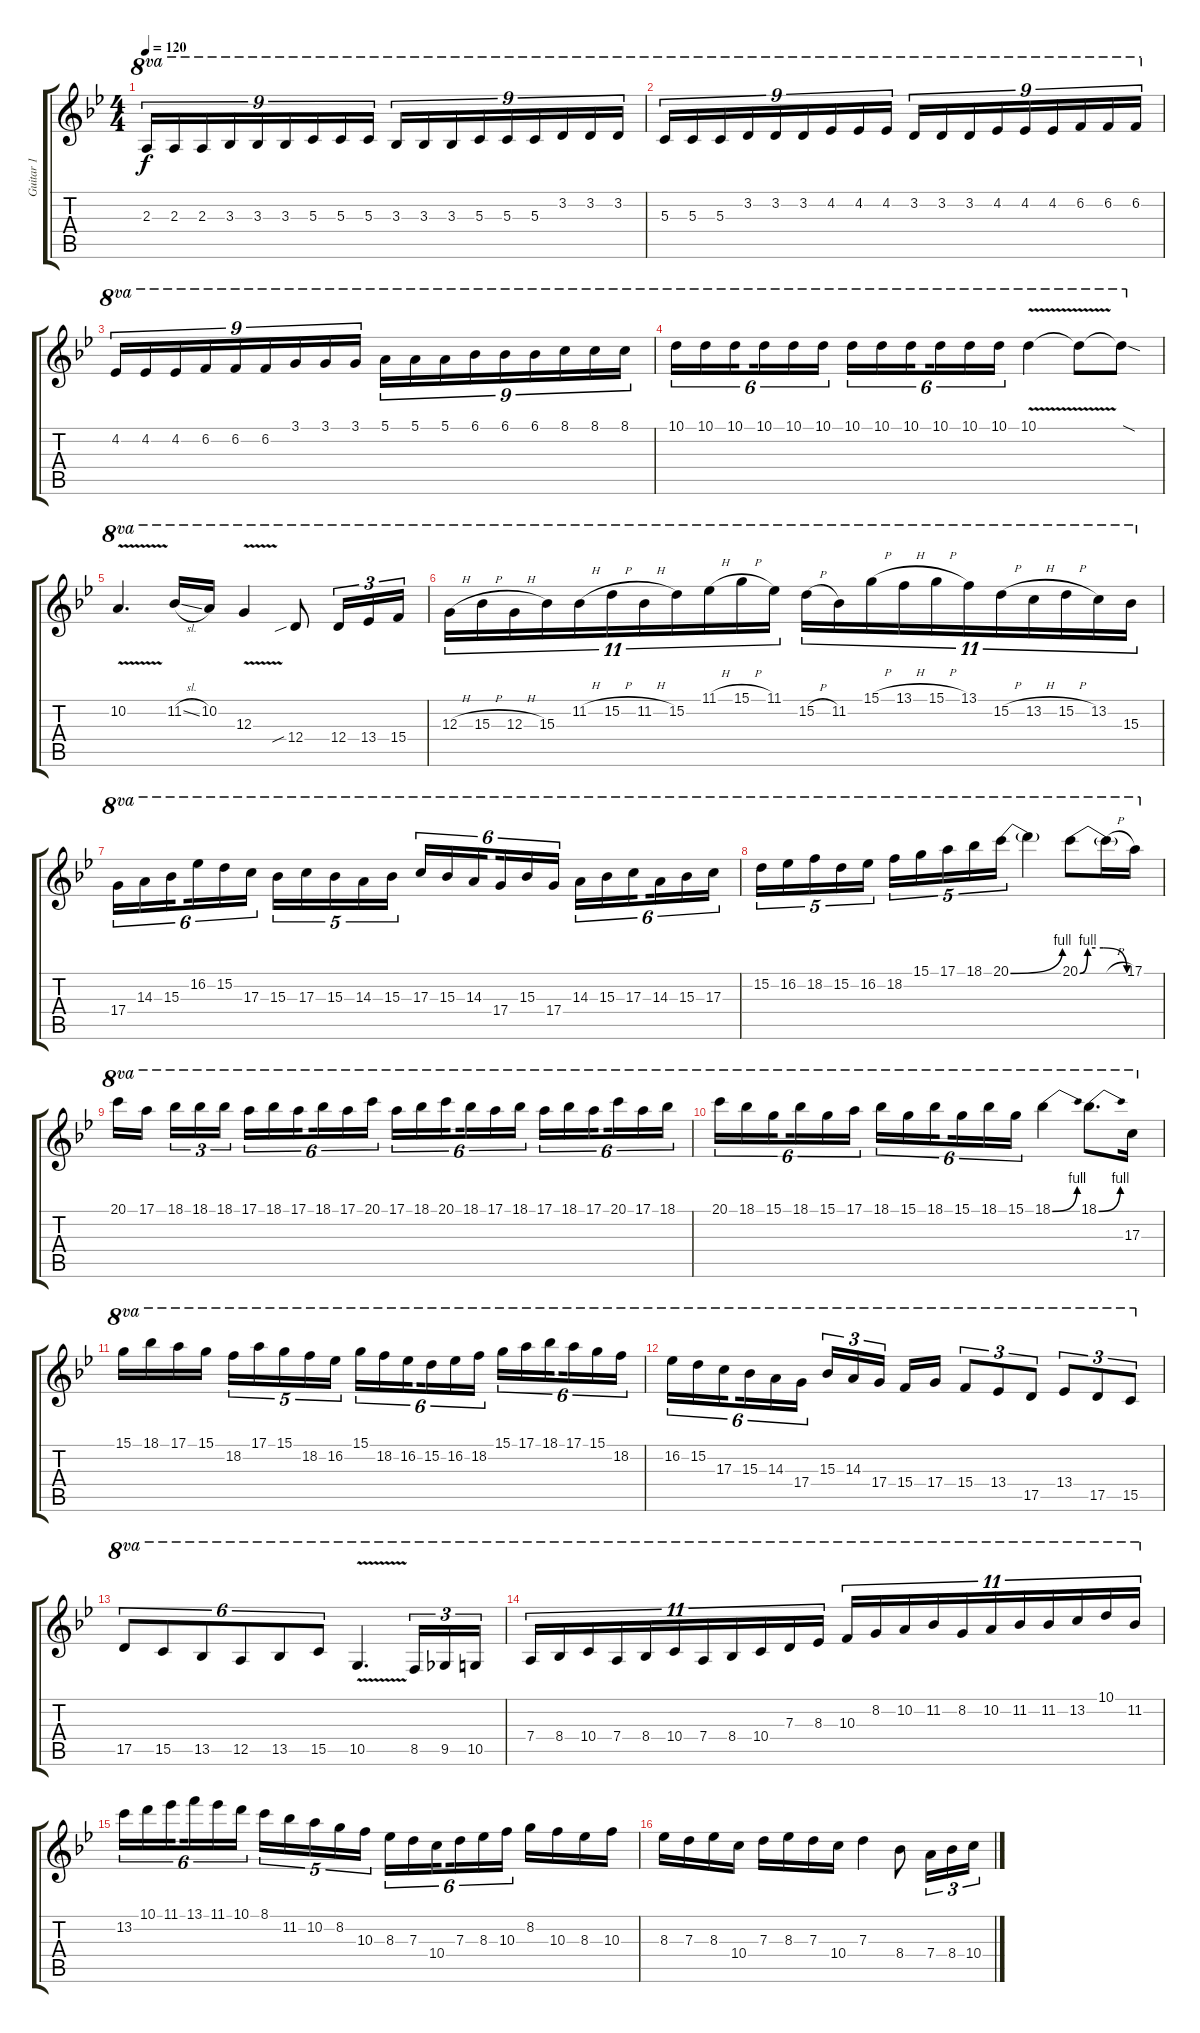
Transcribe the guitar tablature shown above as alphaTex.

\track ("Guitar 1" "Guitar 1") {instrument distortionguitar}
\staff {score tabs}
\tuning (E4 B3 G3 D3 A2 E2) {hide}
\ts (4 4)
\tempo 120
\clef g2
\ks gminor
2.3.16{tu (9 8) ot 8va dy f} 2.3.16{tu (9 8) ot 8va} 2.3.16{tu (9 8) ot 8va} 3.3.16{tu (9 8) ot 8va} 3.3.16{tu (9 8) ot 8va} 3.3.16{tu (9 8) ot 8va} 5.3.16{tu (9 8) ot 8va} 5.3.16{tu (9 8) ot 8va} 5.3.16{tu (9 8) ot 8va} 3.3.16{tu (9 8) ot 8va} 3.3.16{tu (9 8) ot 8va} 3.3.16{tu (9 8) ot 8va} 5.3.16{tu (9 8) ot 8va} 5.3.16{tu (9 8) ot 8va} 5.3.16{tu (9 8) ot 8va} 3.2.16{tu (9 8) ot 8va} 3.2.16{tu (9 8) ot 8va} 3.2.16{tu (9 8) ot 8va} |
5.3.16{tu (9 8) ot 8va} 5.3.16{tu (9 8) ot 8va} 5.3.16{tu (9 8) ot 8va} 3.2.16{tu (9 8) ot 8va} 3.2.16{tu (9 8) ot 8va} 3.2.16{tu (9 8) ot 8va} 4.2.16{tu (9 8) ot 8va} 4.2.16{tu (9 8) ot 8va} 4.2.16{tu (9 8) ot 8va} 3.2.16{tu (9 8) ot 8va} 3.2.16{tu (9 8) ot 8va} 3.2.16{tu (9 8) ot 8va} 4.2.16{tu (9 8) ot 8va} 4.2.16{tu (9 8) ot 8va} 4.2.16{tu (9 8) ot 8va} 6.2.16{tu (9 8) ot 8va} 6.2.16{tu (9 8) ot 8va} 6.2.16{tu (9 8) ot 8va} |
4.2.16{tu (9 8) ot 8va} 4.2.16{tu (9 8) ot 8va} 4.2.16{tu (9 8) ot 8va} 6.2.16{tu (9 8) ot 8va} 6.2.16{tu (9 8) ot 8va} 6.2.16{tu (9 8) ot 8va} 3.1.16{tu (9 8) ot 8va} 3.1.16{tu (9 8) ot 8va} 3.1.16{tu (9 8) ot 8va} 5.1.16{tu (9 8) ot 8va} 5.1.16{tu (9 8) ot 8va} 5.1.16{tu (9 8) ot 8va} 6.1.16{tu (9 8) ot 8va} 6.1.16{tu (9 8) ot 8va} 6.1.16{tu (9 8) ot 8va} 8.1.16{tu (9 8) ot 8va} 8.1.16{tu (9 8) ot 8va} 8.1.16{tu (9 8) ot 8va} |
10.1.16{tu (6 4) ot 8va} 10.1.16{tu (6 4) ot 8va} 10.1.16{tu (6 4) ot 8va beam splitsecondary} 10.1.16{tu (6 4) ot 8va} 10.1.16{tu (6 4) ot 8va} 10.1.16{tu (6 4) ot 8va} 10.1.16{tu (6 4) ot 8va} 10.1.16{tu (6 4) ot 8va} 10.1.16{tu (6 4) ot 8va beam splitsecondary} 10.1.16{tu (6 4) ot 8va} 10.1.16{tu (6 4) ot 8va} 10.1.16{tu (6 4) ot 8va} 10.1{v}.4{ot 8va} 10.1{t}.8{ot 8va} 10.1{sod t}.8{ot 8va} |
10.2{v}.4{d ot 8va} 11.2{sl}.16{ot 8va} 10.2.16{ot 8va} 12.3{v}.4{ot 8va} 12.4{sib}.8{ot 8va} 12.4.16{tu (3 2) ot 8va} 13.4.16{tu (3 2) ot 8va} 15.4.16{tu (3 2) ot 8va} |
12.3{h}.16{tu (11 8) ot 8va} 15.3{h}.16{tu (11 8) ot 8va} 12.3{h}.16{tu (11 8) ot 8va} 15.3.16{tu (11 8) ot 8va} 11.2{h}.16{tu (11 8) ot 8va} 15.2{h}.16{tu (11 8) ot 8va} 11.2{h}.16{tu (11 8) ot 8va} 15.2.16{tu (11 8) ot 8va} 11.1{h}.16{tu (11 8) ot 8va} 15.1{h}.16{tu (11 8) ot 8va} 11.1.16{tu (11 8) ot 8va} 15.2{h}.16{tu (11 8) ot 8va} 11.2.16{tu (11 8) ot 8va} 15.1{h}.16{tu (11 8) ot 8va} 13.1{h}.16{tu (11 8) ot 8va} 15.1{h}.16{tu (11 8) ot 8va} 13.1.16{tu (11 8) ot 8va} 15.2{h}.16{tu (11 8) ot 8va} 13.2{h}.16{tu (11 8) ot 8va} 15.2{h}.16{tu (11 8) ot 8va} 13.2.16{tu (11 8) ot 8va} 15.3.16{tu (11 8) ot 8va} |
17.4.16{tu (6 4) ot 8va} 14.3.16{tu (6 4) ot 8va} 15.3.16{tu (6 4) ot 8va beam splitsecondary} 16.2.16{tu (6 4) ot 8va} 15.2.16{tu (6 4) ot 8va} 17.3.16{tu (6 4) ot 8va} 15.3.16{tu (5 4) ot 8va} 17.3.16{tu (5 4) ot 8va} 15.3.16{tu (5 4) ot 8va} 14.3.16{tu (5 4) ot 8va} 15.3.16{tu (5 4) ot 8va} 17.3.16{tu (6 4) ot 8va} 15.3.16{tu (6 4) ot 8va} 14.3.16{tu (6 4) ot 8va beam splitsecondary} 17.4.16{tu (6 4) ot 8va} 15.3.16{tu (6 4) ot 8va} 17.4.16{tu (6 4) ot 8va} 14.3.16{tu (6 4) ot 8va} 15.3.16{tu (6 4) ot 8va} 17.3.16{tu (6 4) ot 8va beam splitsecondary} 14.3.16{tu (6 4) ot 8va} 15.3.16{tu (6 4) ot 8va} 17.3.16{tu (6 4) ot 8va} |
15.2.16{tu (5 4) ot 8va} 16.2.16{tu (5 4) ot 8va} 18.2.16{tu (5 4) ot 8va} 15.2.16{tu (5 4) ot 8va} 16.2.16{tu (5 4) ot 8va} 18.2.16{tu (5 4) ot 8va} 15.1.16{tu (5 4) ot 8va} 17.1.16{tu (5 4) ot 8va} 18.1.16{tu (5 4) ot 8va} 20.1{be (bend 0 0 60 4)}.16{tu (5 4) ot 8va} 20.1{t}.4{ot 8va} 20.1{be (custom 0 0 10 4 20 4 30 4 60 0)}.8{ot 8va} 20.1{h t}.16{ot 8va} 17.1.16{ot 8va} |
20.1.16{ot 8va} 17.1.16{ot 8va beam splitsecondary} 18.1.16{tu (3 2) ot 8va} 18.1.16{tu (3 2) ot 8va} 18.1.16{tu (3 2) ot 8va} 17.1.16{tu (6 4) ot 8va} 18.1.16{tu (6 4) ot 8va} 17.1.16{tu (6 4) ot 8va beam splitsecondary} 18.1.16{tu (6 4) ot 8va} 17.1.16{tu (6 4) ot 8va} 20.1.16{tu (6 4) ot 8va} 17.1.16{tu (6 4) ot 8va} 18.1.16{tu (6 4) ot 8va} 20.1.16{tu (6 4) ot 8va beam splitsecondary} 18.1.16{tu (6 4) ot 8va} 17.1.16{tu (6 4) ot 8va} 18.1.16{tu (6 4) ot 8va} 17.1.16{tu (6 4) ot 8va} 18.1.16{tu (6 4) ot 8va} 17.1.16{tu (6 4) ot 8va beam splitsecondary} 20.1.16{tu (6 4) ot 8va} 17.1.16{tu (6 4) ot 8va} 18.1.16{tu (6 4) ot 8va} |
20.1.16{tu (6 4) ot 8va} 18.1.16{tu (6 4) ot 8va} 15.1.16{tu (6 4) ot 8va beam splitsecondary} 18.1.16{tu (6 4) ot 8va} 15.1.16{tu (6 4) ot 8va} 17.1.16{tu (6 4) ot 8va} 18.1.16{tu (6 4) ot 8va} 15.1.16{tu (6 4) ot 8va} 18.1.16{tu (6 4) ot 8va beam splitsecondary} 15.1.16{tu (6 4) ot 8va} 18.1.16{tu (6 4) ot 8va} 15.1.16{tu (6 4) ot 8va} 18.1{be (bend 0 0 60 4)}.4{ot 8va} 18.1{be (bend 0 0 60 4)}.8{d ot 8va} 17.3.16{ot 8va} |
15.1.16{ot 8va} 18.1.16{ot 8va} 17.1.16{ot 8va} 15.1.16{ot 8va} 18.2.16{tu (5 4) ot 8va} 17.1.16{tu (5 4) ot 8va} 15.1.16{tu (5 4) ot 8va} 18.2.16{tu (5 4) ot 8va} 16.2.16{tu (5 4) ot 8va} 15.1.16{tu (6 4) ot 8va} 18.2.16{tu (6 4) ot 8va} 16.2.16{tu (6 4) ot 8va beam splitsecondary} 15.2.16{tu (6 4) ot 8va} 16.2.16{tu (6 4) ot 8va} 18.2.16{tu (6 4) ot 8va} 15.1.16{tu (6 4) ot 8va} 17.1.16{tu (6 4) ot 8va} 18.1.16{tu (6 4) ot 8va beam splitsecondary} 17.1.16{tu (6 4) ot 8va} 15.1.16{tu (6 4) ot 8va} 18.2.16{tu (6 4) ot 8va} |
16.2.16{tu (6 4) ot 8va} 15.2.16{tu (6 4) ot 8va} 17.3.16{tu (6 4) ot 8va beam splitsecondary} 15.3.16{tu (6 4) ot 8va} 14.3.16{tu (6 4) ot 8va} 17.4.16{tu (6 4) ot 8va} 15.3.16{tu (3 2) ot 8va} 14.3.16{tu (3 2) ot 8va} 17.4.16{tu (3 2) ot 8va beam splitsecondary} 15.4.16{ot 8va} 17.4.16{ot 8va} 15.4.8{tu (3 2) ot 8va} 13.4.8{tu (3 2) ot 8va} 17.5.8{tu (3 2) ot 8va} 13.4.8{tu (3 2) ot 8va} 17.5.8{tu (3 2) ot 8va} 15.5.8{tu (3 2) ot 8va} |
17.5.8{tu (6 4) ot 8va} 15.5.8{tu (6 4) ot 8va} 13.5.8{tu (6 4) ot 8va} 12.5.8{tu (6 4) ot 8va} 13.5.8{tu (6 4) ot 8va} 15.5.8{tu (6 4) ot 8va} 10.5{v}.4{d ot 8va} 8.5.16{tu (3 2) ot 8va volume 10} 9.5.16{tu (3 2) ot 8va} 10.5.16{tu (3 2) ot 8va} |
7.4.16{tu (11 8) ot 8va} 8.4.16{tu (11 8) ot 8va} 10.4.16{tu (11 8) ot 8va} 7.4.16{tu (11 8) ot 8va} 8.4.16{tu (11 8) ot 8va} 10.4.16{tu (11 8) ot 8va} 7.4.16{tu (11 8) ot 8va} 8.4.16{tu (11 8) ot 8va} 10.4.16{tu (11 8) ot 8va} 7.3.16{tu (11 8) ot 8va} 8.3.16{tu (11 8) ot 8va} 10.3.16{tu (11 8) ot 8va} 8.2.16{tu (11 8) ot 8va} 10.2.16{tu (11 8) ot 8va} 11.2.16{tu (11 8) ot 8va} 8.2.16{tu (11 8) ot 8va} 10.2.16{tu (11 8) ot 8va} 11.2.16{tu (11 8) ot 8va} 11.2.16{tu (11 8) ot 8va} 13.2.16{tu (11 8) ot 8va} 10.1.16{tu (11 8) ot 8va} 11.2.16{tu (11 8) ot 8va} |
13.2.16{tu (6 4) volume 7} 10.1.16{tu (6 4)} 11.1.16{tu (6 4) beam splitsecondary} 13.1.16{tu (6 4)} 11.1.16{tu (6 4)} 10.1.16{tu (6 4)} 8.1.16{tu (5 4)} 11.2.16{tu (5 4)} 10.2.16{tu (5 4)} 8.2.16{tu (5 4)} 10.3.16{tu (5 4)} 8.3.16{tu (6 4)} 7.3.16{tu (6 4)} 10.4.16{tu (6 4) beam splitsecondary} 7.3.16{tu (6 4)} 8.3.16{tu (6 4)} 10.3.16{tu (6 4)} 8.2.16 10.3.16 8.3.16 10.3.16 |
8.3.16{volume 4} 7.3.16 8.3.16 10.4.16 7.3.16 8.3.16 7.3.16 10.4.16 7.3.4 8.4.8 7.4.16{tu (3 2)} 8.4.16{tu (3 2)} 10.4.16{tu (3 2)}
